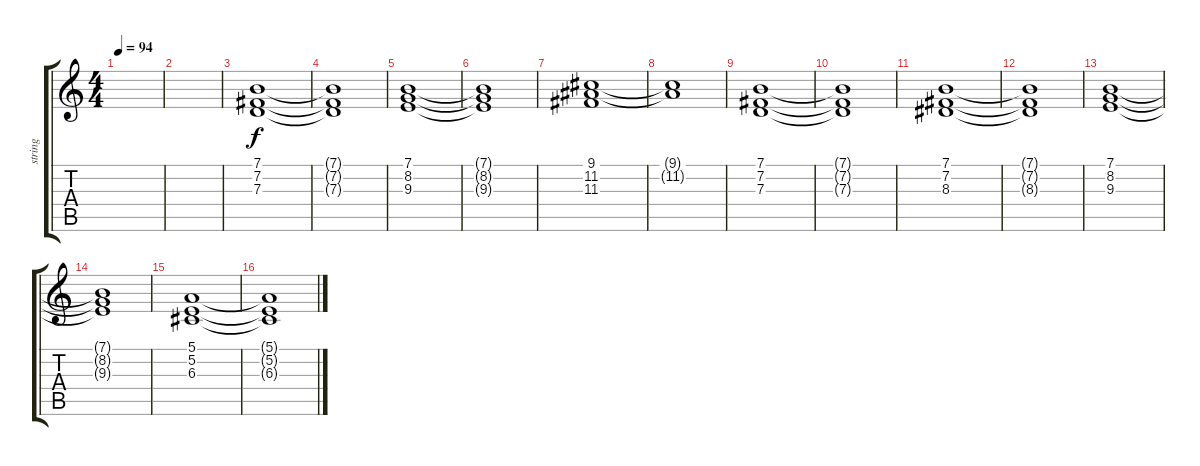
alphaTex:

\track ("string" "string") {instrument stringensemble1}
\staff {score tabs}
\tuning (E4 B3 G3 D3 A2 E2) {hide}
\ts (4 4)
\tempo 94
\clef g2
\ks c
|
|
(7.1 7.2 7.3).1{volume 4} |
(7.1{t} 7.2{t} 7.3{t}).1 |
(7.1 8.2 9.3).1 |
(7.1{t} 8.2{t} 9.3{t}).1 |
(9.1 11.2 11.3).1 |
(9.1{t} 11.2{t}).1 |
(7.1 7.2 7.3).1{volume 4} |
(7.1{t} 7.2{t} 7.3{t}).1 |
(7.1 7.2 8.3).1{volume 4} |
(7.1{t} 7.2{t} 8.3{t}).1 |
(7.1 8.2 9.3).1 |
(7.1{t} 8.2{t} 9.3{t}).1 |
(5.1 5.2 6.3).1 |
(5.1{t} 5.2{t} 6.3{t}).1
